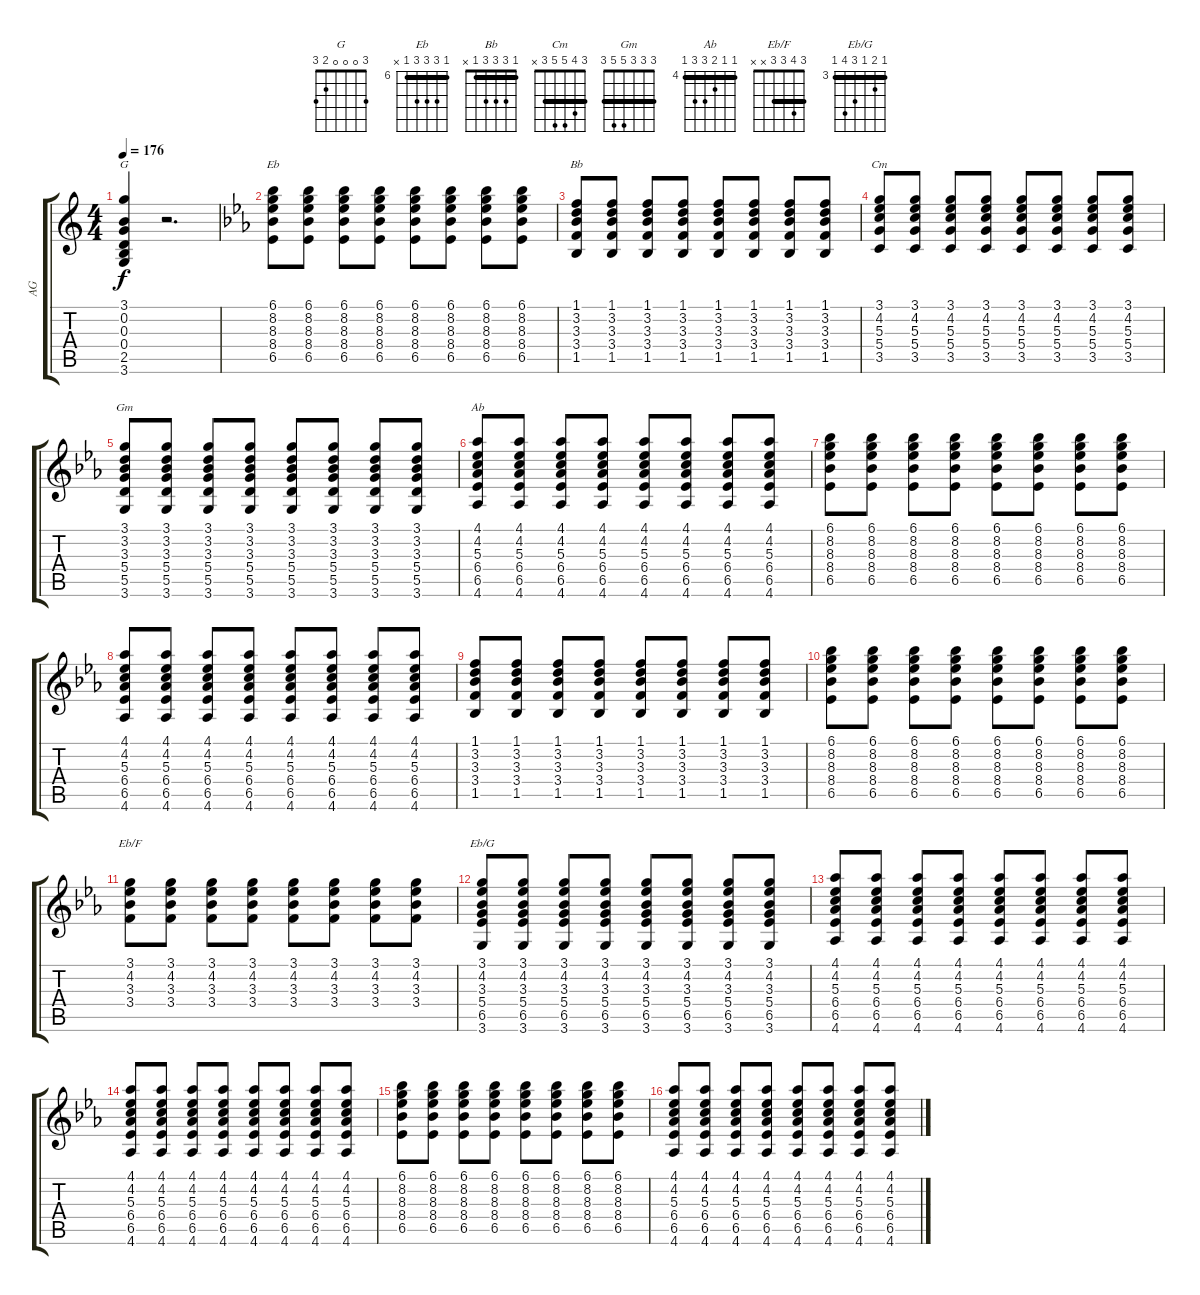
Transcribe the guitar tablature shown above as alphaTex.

\track ("AG" "AG") {instrument acousticguitarnylon}
\staff {score tabs}
\tuning (E4 B3 G3 D3 A2 E2) {hide}
\chord ("G" 3 0 0 0 2 3)
\chord ("Eb" 6 8 8 8 6 x) {firstfret 6 barre 6}
\chord ("Bb" 1 3 3 3 1 x) {barre 1}
\chord ("Cm" 3 4 5 5 3 x) {barre 3}
\chord ("Gm" 3 3 3 5 5 3) {barre 3}
\chord ("Ab" 4 4 5 6 6 4) {firstfret 4 barre 4}
\chord ("Eb/F" 3 4 3 3 x x) {barre 3}
\chord ("Eb/G" 3 4 3 5 6 3) {firstfret 3 barre 3}
\ts (4 4)
\tempo 176
\clef g2
\ks c
(3.1 0.2 0.3 0.4 2.5 3.6).4{ch "G" dy f} r.2{d} |
\ks eb
(6.1 8.2 8.3 8.4 6.5).8{ch "Eb"} (6.1 8.2 8.3 8.4 6.5).8 (6.1 8.2 8.3 8.4 6.5).8 (6.1 8.2 8.3 8.4 6.5).8 (6.1 8.2 8.3 8.4 6.5).8 (6.1 8.2 8.3 8.4 6.5).8 (6.1 8.2 8.3 8.4 6.5).8 (6.1 8.2 8.3 8.4 6.5).8 |
(1.1 3.2 3.3 3.4 1.5).8{ch "Bb"} (1.1 3.2 3.3 3.4 1.5).8 (1.1 3.2 3.3 3.4 1.5).8 (1.1 3.2 3.3 3.4 1.5).8 (1.1 3.2 3.3 3.4 1.5).8 (1.1 3.2 3.3 3.4 1.5).8 (1.1 3.2 3.3 3.4 1.5).8 (1.1 3.2 3.3 3.4 1.5).8 |
(3.1 4.2 5.3 5.4 3.5).8{ch "Cm"} (3.1 4.2 5.3 5.4 3.5).8 (3.1 4.2 5.3 5.4 3.5).8 (3.1 4.2 5.3 5.4 3.5).8 (3.1 4.2 5.3 5.4 3.5).8 (3.1 4.2 5.3 5.4 3.5).8 (3.1 4.2 5.3 5.4 3.5).8 (3.1 4.2 5.3 5.4 3.5).8 |
(3.1 3.2 3.3 5.4 5.5 3.6).8{ch "Gm"} (3.1 3.2 3.3 5.4 5.5 3.6).8 (3.1 3.2 3.3 5.4 5.5 3.6).8 (3.1 3.2 3.3 5.4 5.5 3.6).8 (3.1 3.2 3.3 5.4 5.5 3.6).8 (3.1 3.2 3.3 5.4 5.5 3.6).8 (3.1 3.2 3.3 5.4 5.5 3.6).8 (3.1 3.2 3.3 5.4 5.5 3.6).8 |
(4.1 4.2 5.3 6.4 6.5 4.6).8{ch "Ab"} (4.1 4.2 5.3 6.4 6.5 4.6).8 (4.1 4.2 5.3 6.4 6.5 4.6).8 (4.1 4.2 5.3 6.4 6.5 4.6).8 (4.1 4.2 5.3 6.4 6.5 4.6).8 (4.1 4.2 5.3 6.4 6.5 4.6).8 (4.1 4.2 5.3 6.4 6.5 4.6).8 (4.1 4.2 5.3 6.4 6.5 4.6).8 |
(6.1 8.2 8.3 8.4 6.5).8 (6.1 8.2 8.3 8.4 6.5).8 (6.1 8.2 8.3 8.4 6.5).8 (6.1 8.2 8.3 8.4 6.5).8 (6.1 8.2 8.3 8.4 6.5).8 (6.1 8.2 8.3 8.4 6.5).8 (6.1 8.2 8.3 8.4 6.5).8 (6.1 8.2 8.3 8.4 6.5).8 |
(4.1 4.2 5.3 6.4 6.5 4.6).8 (4.1 4.2 5.3 6.4 6.5 4.6).8 (4.1 4.2 5.3 6.4 6.5 4.6).8 (4.1 4.2 5.3 6.4 6.5 4.6).8 (4.1 4.2 5.3 6.4 6.5 4.6).8 (4.1 4.2 5.3 6.4 6.5 4.6).8 (4.1 4.2 5.3 6.4 6.5 4.6).8 (4.1 4.2 5.3 6.4 6.5 4.6).8 |
(1.1 3.2 3.3 3.4 1.5).8 (1.1 3.2 3.3 3.4 1.5).8 (1.1 3.2 3.3 3.4 1.5).8 (1.1 3.2 3.3 3.4 1.5).8 (1.1 3.2 3.3 3.4 1.5).8 (1.1 3.2 3.3 3.4 1.5).8 (1.1 3.2 3.3 3.4 1.5).8 (1.1 3.2 3.3 3.4 1.5).8 |
(6.1 8.2 8.3 8.4 6.5).8 (6.1 8.2 8.3 8.4 6.5).8 (6.1 8.2 8.3 8.4 6.5).8 (6.1 8.2 8.3 8.4 6.5).8 (6.1 8.2 8.3 8.4 6.5).8 (6.1 8.2 8.3 8.4 6.5).8 (6.1 8.2 8.3 8.4 6.5).8 (6.1 8.2 8.3 8.4 6.5).8 |
(3.1 4.2 3.3 3.4).8{ch "Eb/F"} (3.1 4.2 3.3 3.4).8 (3.1 4.2 3.3 3.4).8 (3.1 4.2 3.3 3.4).8 (3.1 4.2 3.3 3.4).8 (3.1 4.2 3.3 3.4).8 (3.1 4.2 3.3 3.4).8 (3.1 4.2 3.3 3.4).8 |
(3.1 4.2 3.3 5.4 6.5 3.6).8{ch "Eb/G"} (3.1 4.2 3.3 5.4 6.5 3.6).8 (3.1 4.2 3.3 5.4 6.5 3.6).8 (3.1 4.2 3.3 5.4 6.5 3.6).8 (3.1 4.2 3.3 5.4 6.5 3.6).8 (3.1 4.2 3.3 5.4 6.5 3.6).8 (3.1 4.2 3.3 5.4 6.5 3.6).8 (3.1 4.2 3.3 5.4 6.5 3.6).8 |
(4.1 4.2 5.3 6.4 6.5 4.6).8 (4.1 4.2 5.3 6.4 6.5 4.6).8 (4.1 4.2 5.3 6.4 6.5 4.6).8 (4.1 4.2 5.3 6.4 6.5 4.6).8 (4.1 4.2 5.3 6.4 6.5 4.6).8 (4.1 4.2 5.3 6.4 6.5 4.6).8 (4.1 4.2 5.3 6.4 6.5 4.6).8 (4.1 4.2 5.3 6.4 6.5 4.6).8 |
(4.1 4.2 5.3 6.4 6.5 4.6).8 (4.1 4.2 5.3 6.4 6.5 4.6).8 (4.1 4.2 5.3 6.4 6.5 4.6).8 (4.1 4.2 5.3 6.4 6.5 4.6).8 (4.1 4.2 5.3 6.4 6.5 4.6).8 (4.1 4.2 5.3 6.4 6.5 4.6).8 (4.1 4.2 5.3 6.4 6.5 4.6).8 (4.1 4.2 5.3 6.4 6.5 4.6).8 |
(6.1 8.2 8.3 8.4 6.5).8 (6.1 8.2 8.3 8.4 6.5).8 (6.1 8.2 8.3 8.4 6.5).8 (6.1 8.2 8.3 8.4 6.5).8 (6.1 8.2 8.3 8.4 6.5).8 (6.1 8.2 8.3 8.4 6.5).8 (6.1 8.2 8.3 8.4 6.5).8 (6.1 8.2 8.3 8.4 6.5).8 |
(4.1 4.2 5.3 6.4 6.5 4.6).8 (4.1 4.2 5.3 6.4 6.5 4.6).8 (4.1 4.2 5.3 6.4 6.5 4.6).8 (4.1 4.2 5.3 6.4 6.5 4.6).8 (4.1 4.2 5.3 6.4 6.5 4.6).8 (4.1 4.2 5.3 6.4 6.5 4.6).8 (4.1 4.2 5.3 6.4 6.5 4.6).8 (4.1 4.2 5.3 6.4 6.5 4.6).8
